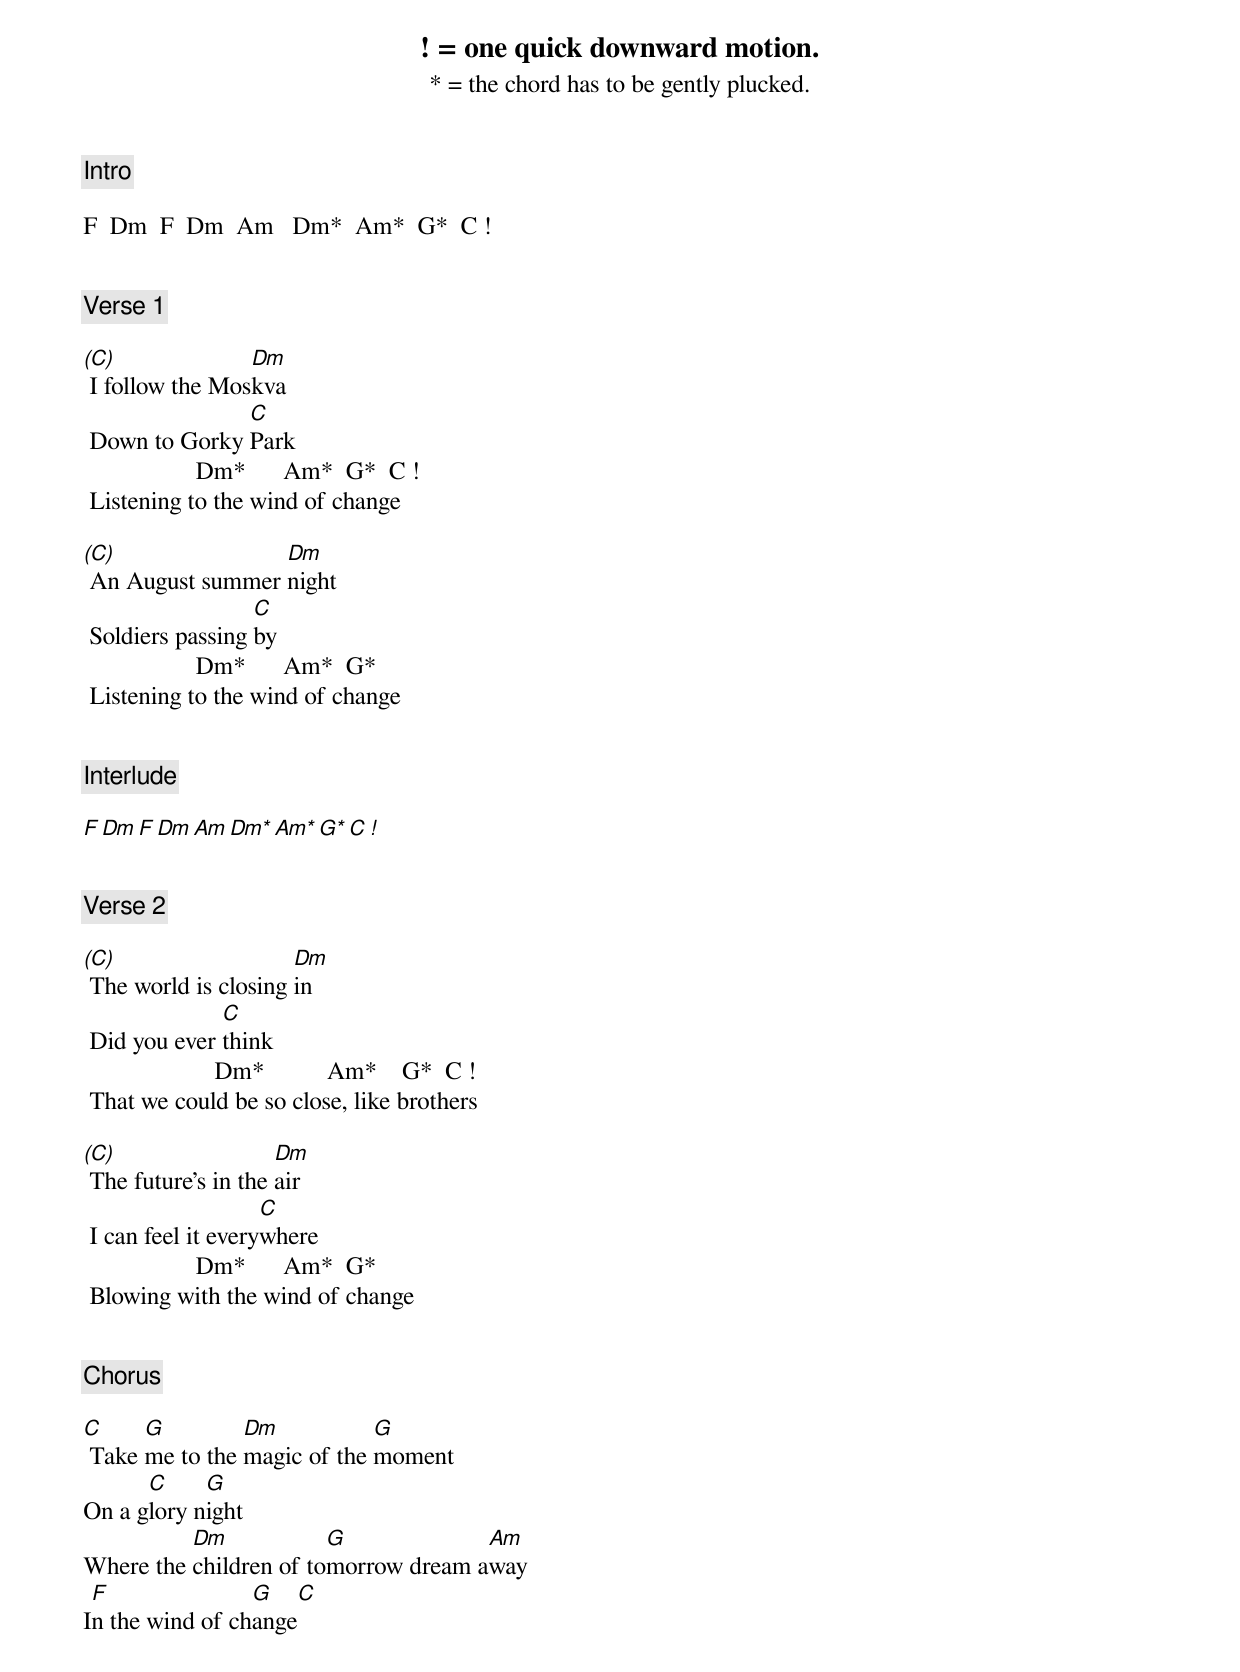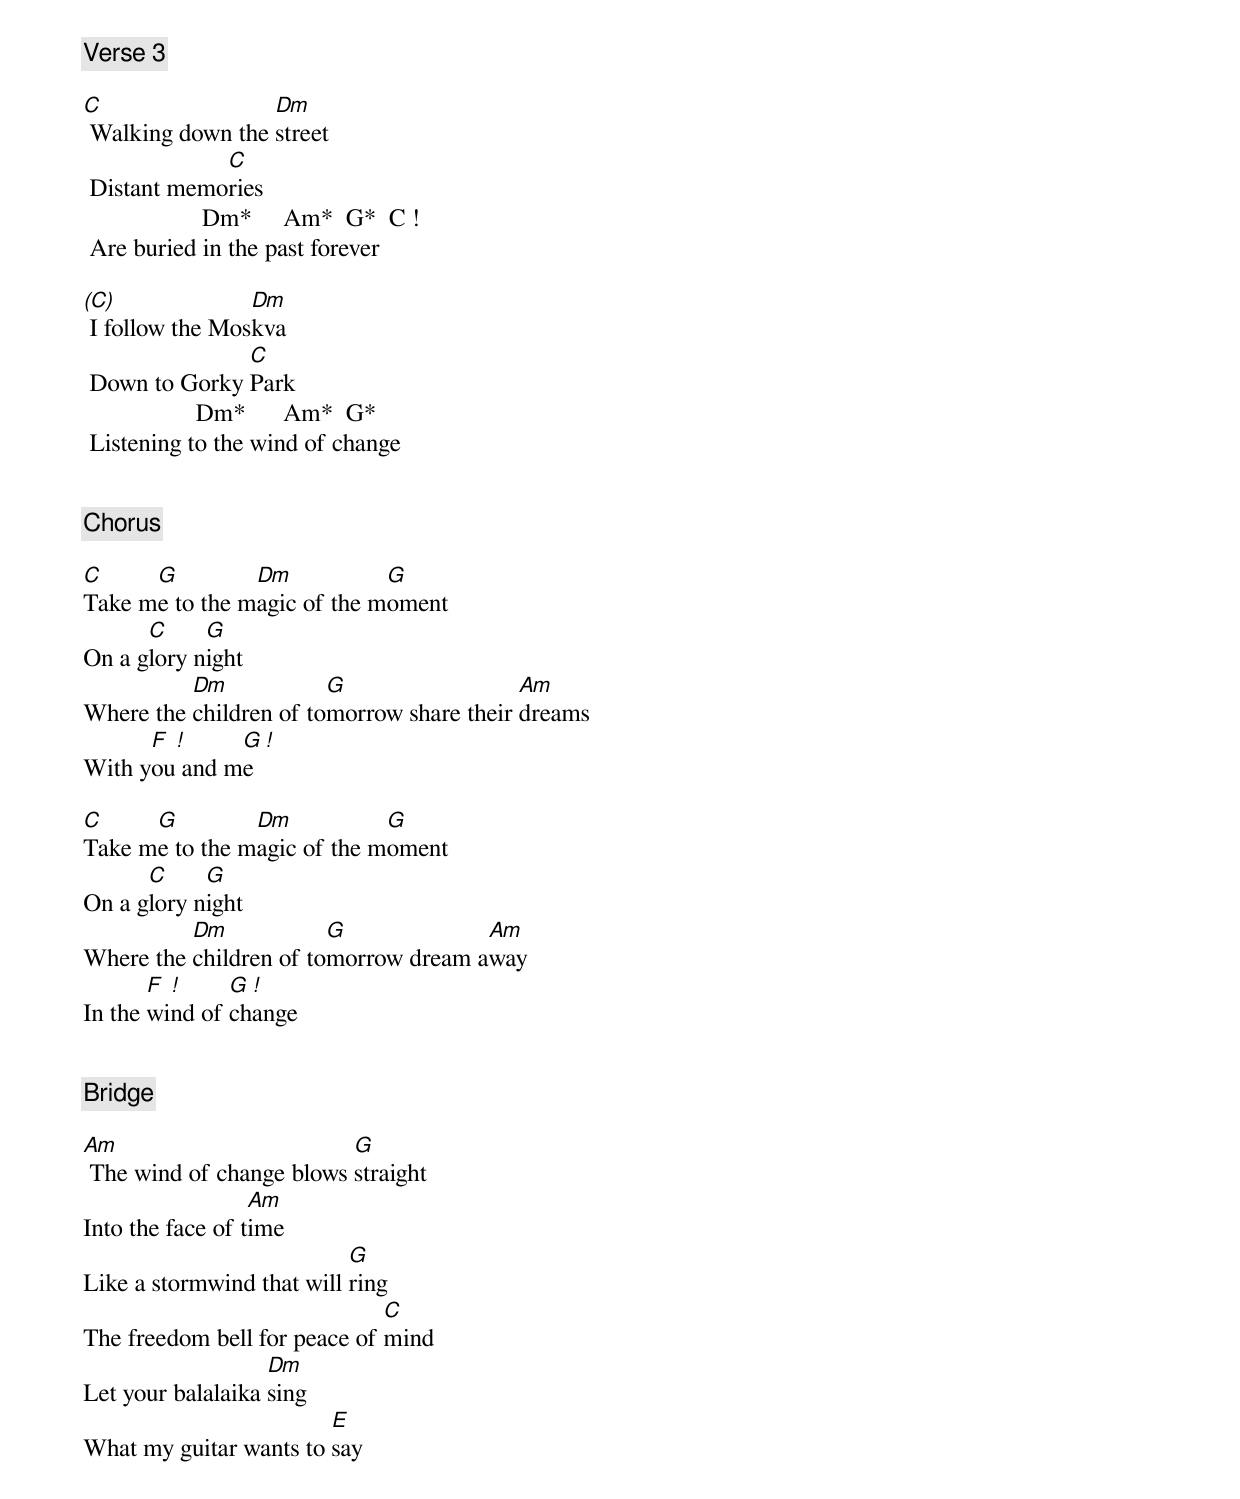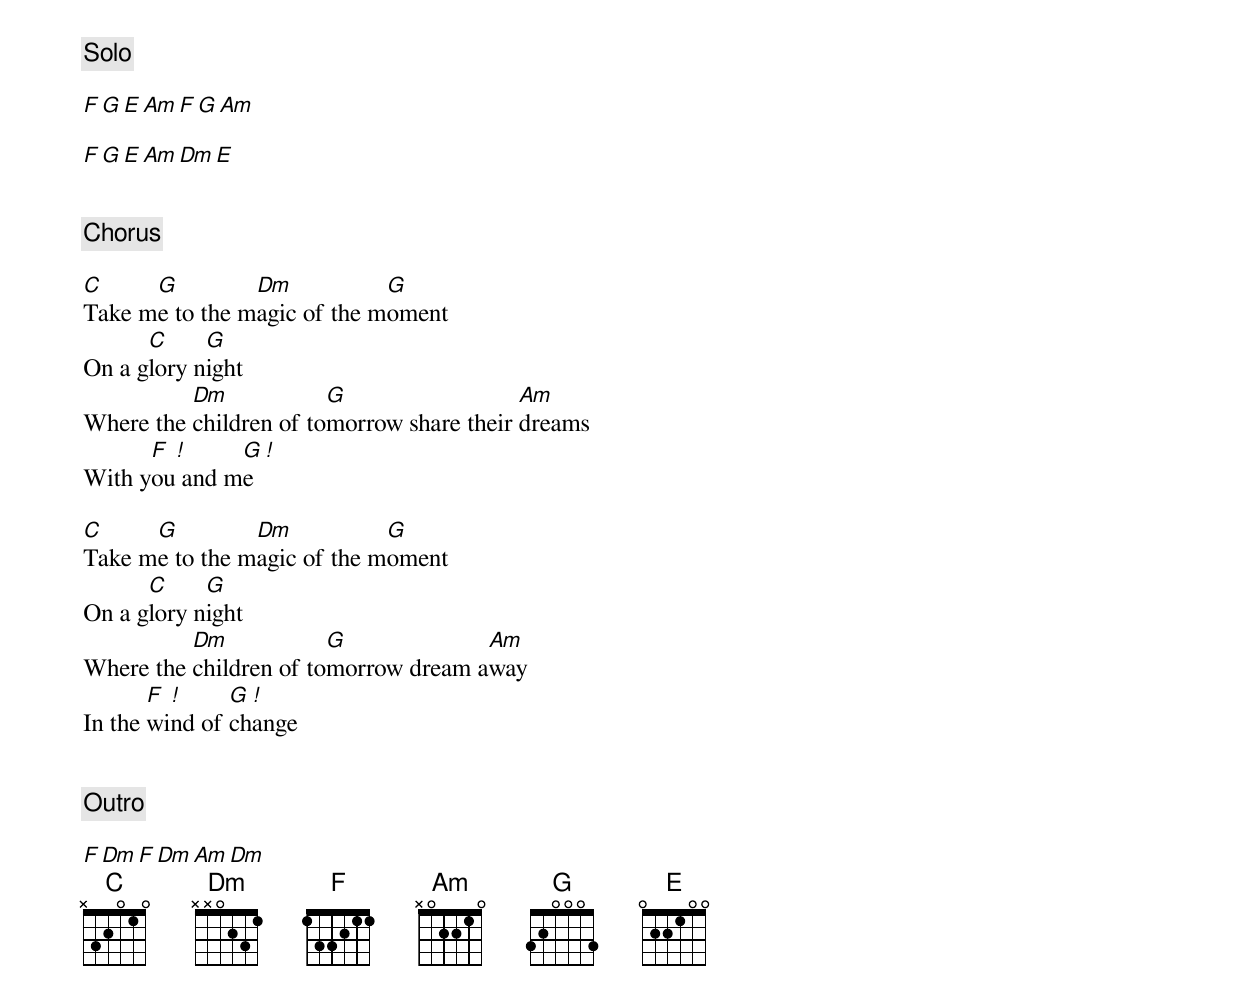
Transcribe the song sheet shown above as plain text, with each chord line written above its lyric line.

! = one quick downward motion.
* = the chord has to be gently plucked.

[Intro]

F  Dm  F  Dm  Am   Dm*  Am*  G*  C !


[Verse 1]

(C)              Dm
 I follow the Moskva
               C
 Down to Gorky Park
                  Dm*      Am*  G*  C !
 Listening to the wind of change

(C)               Dm
 An August summer night
                  C
 Soldiers passing by
                  Dm*      Am*  G*
 Listening to the wind of change


[Interlude]

F  Dm  F  Dm  Am   Dm*  Am*  G*  C !


[Verse 2]

(C)                   Dm
 The world is closing in
              C
 Did you ever think
                     Dm*          Am*    G*  C !
 That we could be so close, like brothers

(C)                  Dm
 The future's in the air
                    C
 I can feel it everywhere
                  Dm*      Am*  G*
 Blowing with the wind of change


[Chorus]

C     G         Dm           G
 Take me to the magic of the moment
      C     G
On a glory night
          Dm            G             Am
Where the children of tomorrow dream away
 F               G         C
In the wind of change


[Verse 3]

C                 Dm
 Walking down the street
             C
 Distant memories
                   Dm*     Am*  G*  C !
 Are buried in the past forever

(C)              Dm
 I follow the Moskva
               C
 Down to Gorky Park
                  Dm*      Am*  G*
 Listening to the wind of change


[Chorus]

C     G         Dm           G
Take me to the magic of the moment
      C     G
On a glory night
          Dm            G                  Am
Where the children of tomorrow share their dreams
      F !     G !
With you and me

C     G         Dm           G
Take me to the magic of the moment
      C     G
On a glory night
          Dm            G             Am
Where the children of tomorrow dream away
       F !     G !
In the wind of change


[Bridge]

Am                        G
 The wind of change blows straight
                  Am
Into the face of time
                           G
Like a stormwind that will ring
                              C
The freedom bell for peace of mind
                   Dm
Let your balalaika sing
                        E
What my guitar wants to say


[Solo]

F  G  E  Am  F  G  Am

F  G  E  Am  Dm  E


[Chorus]

C     G         Dm           G
Take me to the magic of the moment
      C     G
On a glory night
          Dm            G                  Am
Where the children of tomorrow share their dreams
      F !     G !
With you and me

C     G         Dm           G
Take me to the magic of the moment
      C     G
On a glory night
          Dm            G             Am
Where the children of tomorrow dream away
       F !     G !
In the wind of change


[Outro]

F  Dm  F  Dm  Am  Dm
